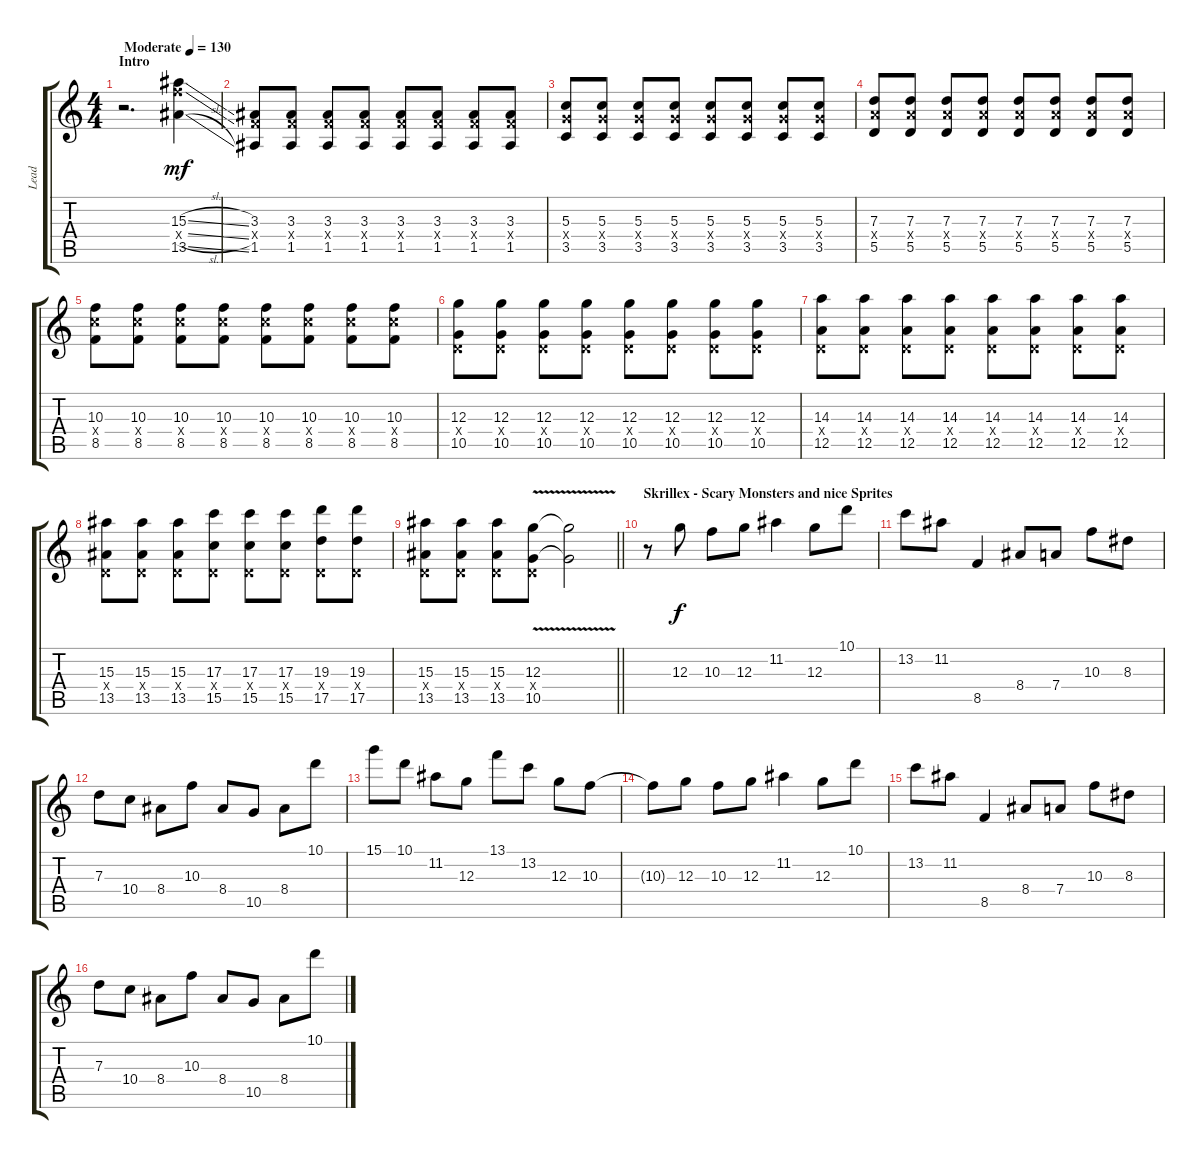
\track ("Lead" "Lead") {instrument distortionguitar}
\staff {score tabs}
\tuning (E4 B3 G3 D3 A2 E2) {hide}
\ts (4 4)
\section ("" "Intro")
\tempo (130 "Moderate")
\clef g2
\ks c
r.2{d dy mf instrument distortionguitar} (15.3{sl} 15.4{sl x} 13.5{sl}).4 |
(3.3 3.4{x} 1.5).8 (3.3 3.4{x} 1.5).8 (3.3 3.4{x} 1.5).8 (3.3 3.4{x} 1.5).8 (3.3 3.4{x} 1.5).8 (3.3 3.4{x} 1.5).8 (3.3 3.4{x} 1.5).8 (3.3 3.4{x} 1.5).8 |
(5.3 5.4{x} 3.5).8 (5.3 5.4{x} 3.5).8 (5.3 5.4{x} 3.5).8 (5.3 5.4{x} 3.5).8 (5.3 5.4{x} 3.5).8 (5.3 5.4{x} 3.5).8 (5.3 5.4{x} 3.5).8 (5.3 5.4{x} 3.5).8 |
(7.3 7.4{x} 5.5).8 (7.3 7.4{x} 5.5).8 (7.3 7.4{x} 5.5).8 (7.3 7.4{x} 5.5).8 (7.3 7.4{x} 5.5).8 (7.3 7.4{x} 5.5).8 (7.3 7.4{x} 5.5).8 (7.3 7.4{x} 5.5).8 |
(10.3 10.4{x} 8.5).8 (10.3 10.4{x} 8.5).8 (10.3 10.4{x} 8.5).8 (10.3 10.4{x} 8.5).8 (10.3 10.4{x} 8.5).8 (10.3 10.4{x} 8.5).8 (10.3 10.4{x} 8.5).8 (10.3 10.4{x} 8.5).8 |
(12.3 0.4{x} 10.5).8 (12.3 0.4{x} 10.5).8 (12.3 0.4{x} 10.5).8 (12.3 0.4{x} 10.5).8 (12.3 0.4{x} 10.5).8 (12.3 0.4{x} 10.5).8 (12.3 0.4{x} 10.5).8 (12.3 0.4{x} 10.5).8 |
(14.3 0.4{x} 12.5).8 (14.3 0.4{x} 12.5).8 (14.3 0.4{x} 12.5).8 (14.3 0.4{x} 12.5).8 (14.3 0.4{x} 12.5).8 (14.3 0.4{x} 12.5).8 (14.3 0.4{x} 12.5).8 (14.3 0.4{x} 12.5).8 |
(15.3 0.4{x} 13.5).8 (15.3 0.4{x} 13.5).8 (15.3 0.4{x} 13.5).8 (17.3 0.4{x} 15.5).8 (17.3 0.4{x} 15.5).8 (17.3 0.4{x} 15.5).8 (19.3 0.4{x} 17.5).8 (19.3 0.4{x} 17.5).8 |
\barLineRight lightlight
(15.3 0.4{x} 13.5).8 (15.3 0.4{x} 13.5).8 (15.3 0.4{x} 13.5).8 (12.3{v} 0.4{x} 10.5{v}).8 (12.3{v t} 10.5{v t}).2 |
\section ("" "Skrillex - Scary Monsters and nice Sprites")
r.8 12.3.8{dy f} 10.3.8 12.3.8 11.2.4 12.3.8 10.1.8 |
13.2.8 11.2.8 8.5.4 8.4.8 7.4.8 10.3.8 8.3.8 |
7.3.8 10.4.8 8.4.8 10.3.8 8.4.8 10.5.8 8.4.8 10.1.8 |
15.1.8 10.1.8 11.2.8 12.3.8 13.1.8 13.2.8 12.3.8 10.3.8 |
10.3{t}.8 12.3.8 10.3.8 12.3.8 11.2.4 12.3.8 10.1.8 |
13.2.8 11.2.8 8.5.4 8.4.8 7.4.8 10.3.8 8.3.8 |
7.3.8 10.4.8 8.4.8 10.3.8 8.4.8 10.5.8 8.4.8 10.1.8
